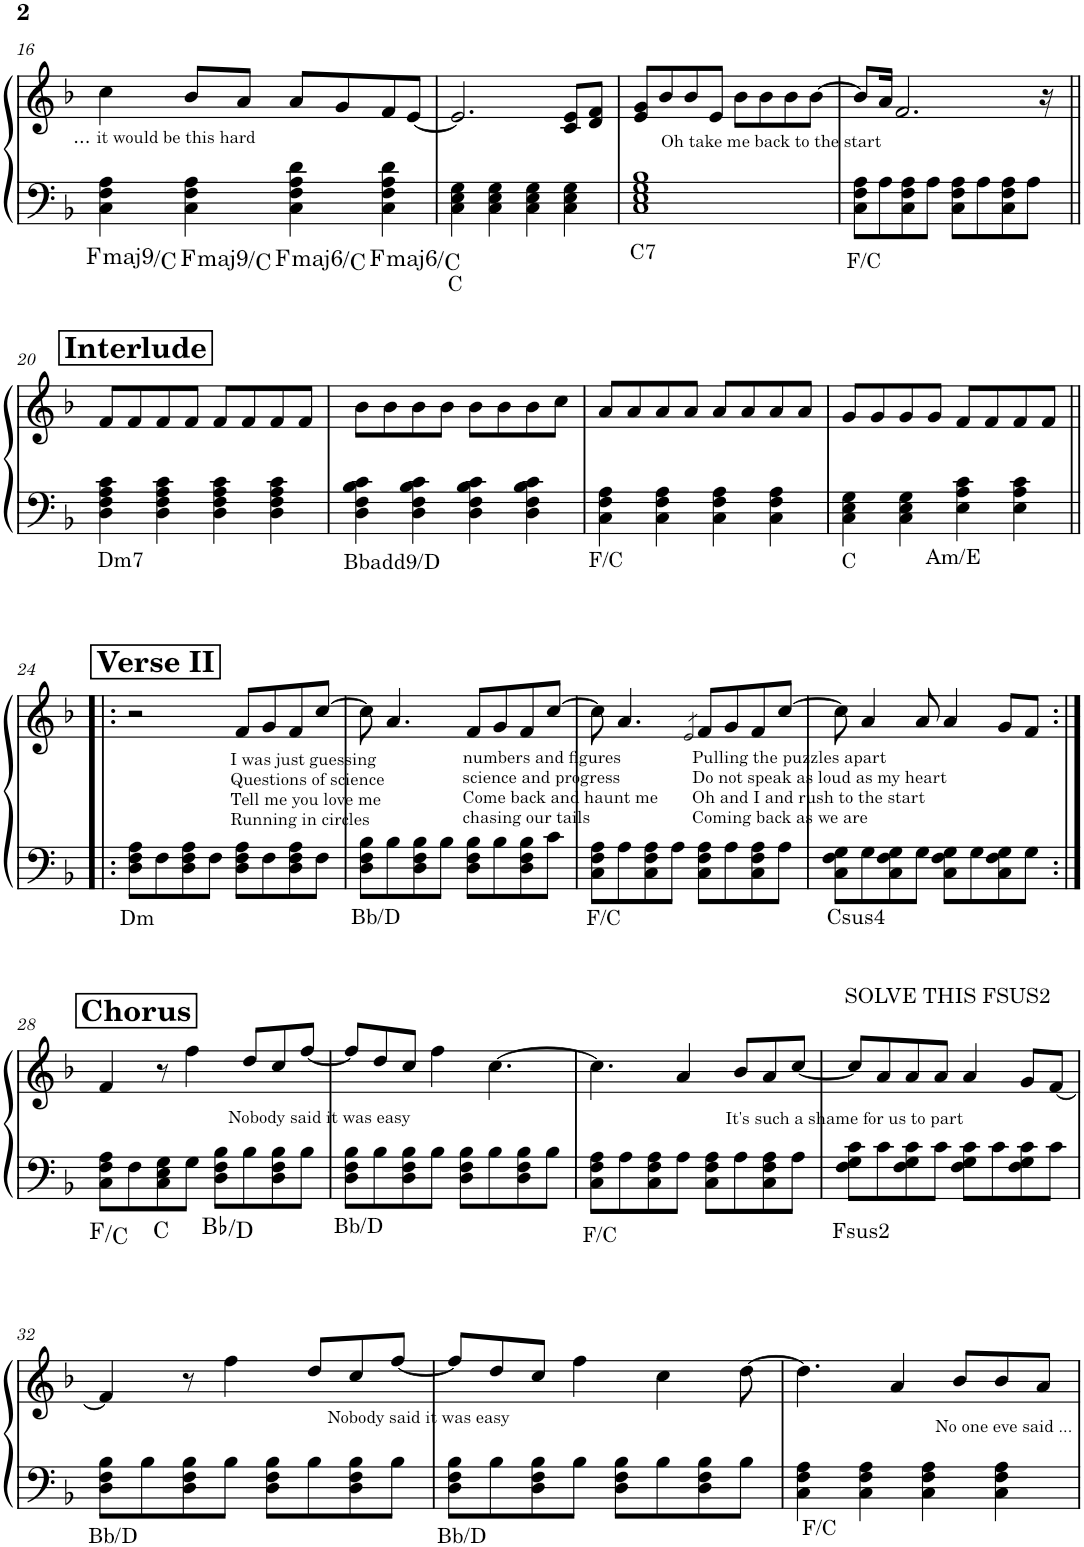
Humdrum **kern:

**kern	**kern	**harte
*part1	*part1	*part1
*staff2	*staff1	*
*I"Piano	*	*
*I'Pno.	*	*
!!LO:PB:g=z
*clefF4	*clefG2	*
*k[b-]	*k[b-]	*
*M4/4	*M4/4	*
=16	=16	=16
!	!LO:TX:b:t=...	!
!	!LO:TX:b:t=it would be this hard	!LO:H:kt=maj9
4C\ 4F\ 4A\	4cc\	F:maj9/5
!	!	!LO:H:kt=maj9
4C\ 4F\ 4A\	8b-/L	F:maj9/5
.	8a/J	.
!	!	!LO:H:kt=maj6
4C\ 4F\ 4A\ 4d\	8a/L	F:maj6/5
.	8g/	.
!	!	!LO:H:kt=maj6
4C\ 4F\ 4A\ 4d\	8f/	F:maj6/5
.	[8e/J	.
=17	=17	=17
!LO:TX:b:t=C	!	!
4C\ 4E\ 4G\	2.e/]	.
4C\ 4E\ 4G\	.	.
4C\ 4E\ 4G\	.	.
4C\ 4E\ 4G\	8c/ 8e/L	.
.	8d/ 8f/J	.
=18	=18	=18
!LO:TX:b:t=C7	!	!
1C 1E 1G 1B-	8e/ 8g/L	.
!	!LO:TX:b:t=Oh take me back to the start	!
.	8b-/	.
.	8b-/	.
.	8e/J	.
.	8b-\L	.
.	8b-\	.
.	8b-\	.
.	[8b-\J	.
=19	=19	=19
!LO:TX:b:t=F/C	!	!
8C\ 8F\ 8A\L	8b-/L]	.
8A\	16a/Jk	.
.	2.f/	.
8C\ 8F\ 8A\	.	.
8A\J	.	.
8C\ 8F\ 8A\L	.	.
8A\	.	.
8C\ 8F\ 8A\	.	.
8A\J	.	.
.	16r	.
!!LO:LB:g=z
!!LO:REH:place=s1:a:B:cj:fs=14:t=Interlude
=20||	=20||	=20||
!LO:TX:b:t=Am/E	!	!
!LO:TX:b:t=Dm7	!	!
4D\ 4F\ 4A\ 4c\	8f/L	.
.	8f/	.
4D\ 4F\ 4A\ 4c\	8f/	.
.	8f/J	.
4D\ 4F\ 4A\ 4c\	8f/L	.
.	8f/	.
4D\ 4F\ 4A\ 4c\	8f/	.
.	8f/J	.
=21	=21	=21
!LO:TX:b:t=Bbadd9/D	!	!
4D\ 4F\ 4B-\ 4c\	8b-\L	.
.	8b-\	.
4D\ 4F\ 4B-\ 4c\	8b-\	.
.	8b-\J	.
4D\ 4F\ 4B-\ 4c\	8b-\L	.
.	8b-\	.
4D\ 4F\ 4B-\ 4c\	8b-\	.
.	8cc\J	.
=22	=22	=22
!LO:TX:b:t=F/C	!	!
4C\ 4F\ 4A\	8a/L	.
.	8a/	.
4C\ 4F\ 4A\	8a/	.
.	8a/J	.
4C\ 4F\ 4A\	8a/L	.
.	8a/	.
4C\ 4F\ 4A\	8a/	.
.	8a/J	.
=23	=23	=23
!LO:TX:b:t=C	!	!
4C\ 4E\ 4G\	8g/L	.
.	8g/	.
4C\ 4E\ 4G\	8g/	.
.	8g/J	.
4E\ 4A\ 4c\	8f/L	.
.	8f/	.
4E\ 4A\ 4c\	8f/	.
.	8f/J	.
!!LO:LB:g=z
!!LO:REH:place=s1:a:B:cj:fs=14:t=Verse II
=24!|:	=24!|:	=24!|:
!LO:TX:b:t=Dm	!	!
8D\ 8F\ 8A\L	2r	.
8F\	.	.
8D\ 8F\ 8A\	.	.
8F\J	.	.
!	!LO:TX:b:t=I was just guessing	!
!	!LO:TX:b:t=Questions of science	!
!	!LO:TX:b:t=Tell me you love me	!
!	!LO:TX:b:t=Running in circles	!
8D\ 8F\ 8A\L	8f/L	.
8F\	8g/	.
8D\ 8F\ 8A\	8f/	.
8F\J	[8cc/J	.
=25	=25	=25
!LO:TX:b:t=Bb/D	!	!
8D\ 8F\ 8B-\L	8cc\]	.
8B-\	4.a/	.
8D\ 8F\ 8B-\	.	.
8B-\J	.	.
!	!LO:TX:b:t=numbers and figures	!
!	!LO:TX:b:t=science and progress	!
!	!LO:TX:b:t=Come back and haunt me	!
!	!LO:TX:b:t=chasing our tails	!
8D\ 8F\ 8B-\L	8f/L	.
8B-\	8g/	.
8D\ 8F\ 8B-\	8f/	.
8c\J	[8cc/J	.
=26	=26	=26
!LO:TX:b:t=F/C	!	!
8C\ 8F\ 8A\L	8cc\]	.
8A\	4.a/	.
8C\ 8F\ 8A\	.	.
8A\J	.	.
.	2qe/	.
!	!LO:TX:b:t=Pulling the puzzles apart	!
!	!LO:TX:b:t=Do not speak as loud as my heart	!
!	!LO:TX:b:t=Oh and I and rush to the start	!
!	!LO:TX:b:t=Coming back as we are	!
8C\ 8F\ 8A\L	8f/L	.
8A\	8g/	.
8C\ 8F\ 8A\	8f/	.
8A\J	[8cc/J	.
=27	=27	=27
!LO:TX:b:t=Csus4	!	!
8C\ 8F\ 8G\L	8cc\]	.
8G\	4a/	.
8C\ 8F\ 8G\	.	.
8G\J	8a/	.
8C\ 8F\ 8G\L	4a/	.
8G\	.	.
8C\ 8F\ 8G\	8g/L	.
8G\J	8f/J	.
!!LO:LB:g=z
!!LO:REH:place=s1:a:B:cj:fs=14:t=Chorus
=28:|!	=28:|!	=28:|!
*	*^	*
8C\ 8F\ 8A\L	4f/	2ryy	F:maj/5
8F\	.	.	.
8C\ 8E\ 8G\	8r	.	C:maj
!	!LO:TX:b:t=Nobody said it was easy	!	!
8G\J	4ff\	.	.
8D\ 8F\ 8B-\L	.	2ryy	Bb:maj/3
8B-\	8dd/L	.	.
8D\ 8F\ 8B-\	8cc/	.	.
8B-\J	[8ff/J	.	.
=29	=29	=29	=29
!LO:TX:b:t=Bb/D	!	!	!
*	*v	*v	*
8D\ 8F\ 8B-\L	8ff/L]	.
8B-\	8dd/	.
8D\ 8F\ 8B-\	8cc/J	.
8B-\J	4ff\	.
8D\ 8F\ 8B-\L	.	.
8B-\	[4.cc\	.
8D\ 8F\ 8B-\	.	.
8B-\J	.	.
=30	=30	=30
!LO:TX:b:t=F/C	!	!
8C\ 8F\ 8A\L	4.cc\]	.
8A\	.	.
8C\ 8F\ 8A\	.	.
!	!LO:TX:b:t=It's such a shame for us to part	!
8A\J	4a/	.
8C\ 8F\ 8A\L	.	.
8A\	8b-/L	.
8C\ 8F\ 8A\	8a/	.
8A\J	[8cc/J	.
=31	=31	=31
!	!LO:TX:a:t=SOLVE THIS FSUS2	!
!LO:TX:b:t=Fsus2	!	!
8F\ 8G\ 8c\L	8cc/L]	.
8c\	8a/	.
8F\ 8G\ 8c\	8a/	.
8c\J	8a/J	.
8F\ 8G\ 8c\L	4a/	.
8c\	.	.
8F\ 8G\ 8c\	8g/L	.
8c\J	[8f/J	.
!!LO:LB:g=z
=32	=32	=32
!LO:TX:b:t=Bb/D	!	!
8D\ 8F\ 8B-\L	4f/]	.
8B-\	.	.
8D\ 8F\ 8B-\	8r	.
!	!LO:TX:b:t=Nobody said it was easy	!
8B-\J	4ff\	.
8D\ 8F\ 8B-\L	.	.
8B-\	8dd/L	.
8D\ 8F\ 8B-\	8cc/	.
8B-\J	[8ff/J	.
=33	=33	=33
!LO:TX:b:t=Bb/D	!	!
8D\ 8F\ 8B-\L	8ff/L]	.
8B-\	8dd/	.
8D\ 8F\ 8B-\	8cc/J	.
8B-\J	4ff\	.
8D\ 8F\ 8B-\L	.	.
8B-\	4cc\	.
8D\ 8F\ 8B-\	.	.
8B-\J	[8dd\	.
=34	=34	=34
!LO:TX:b:t=F/C	!	!
4C\ 4F\ 4A\	4.dd\]	.
4C\ 4F\ 4A\	.	.
!	!LO:TX:b:t=No one eve said ...	!
.	4a/	.
4C\ 4F\ 4A\	.	.
.	8b-/L	.
4C\ 4F\ 4A\	8b-/	.
.	8a/J	.
=	=	=
*-	*-	*-
